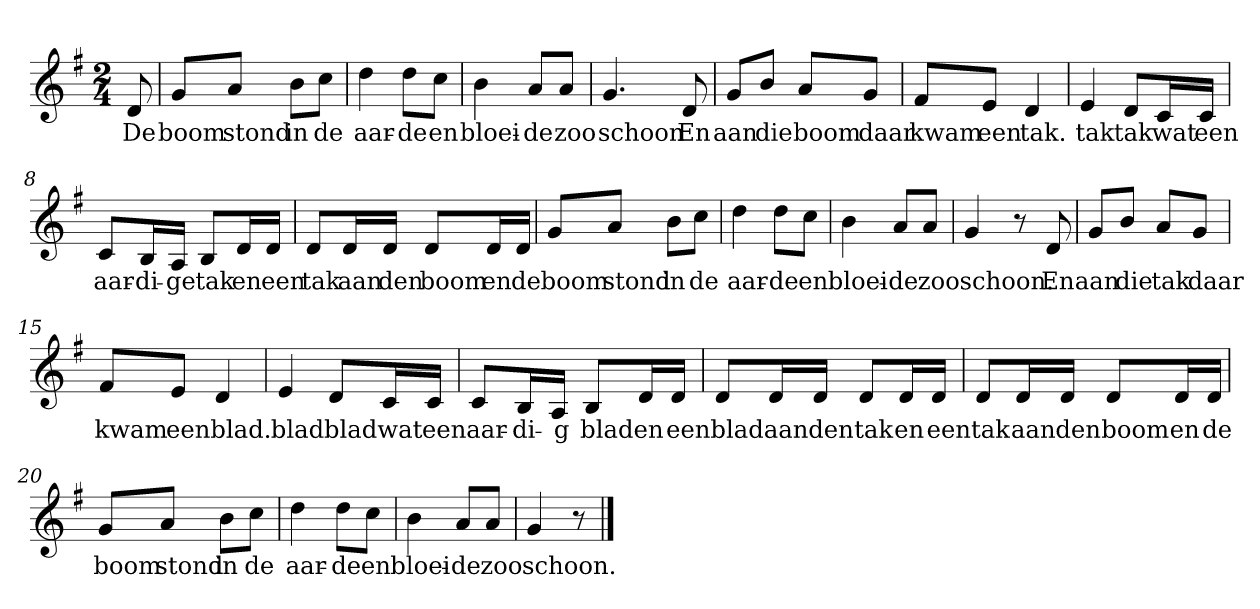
**kern	**text
*part1	*part1
*staff1	*staff1
*clefG2	*
*k[f#]	*
*G:	*
*M2/4	*
*MM120	*
=	=
8d	De
=1	=1
8g/L	boom
8a/J	stond
8b\L	in
8cc\J	de
=2	=2
4dd	aar-
8dd\L	-de
8cc\J	en
=3	=3
4b	bloei-
8a/L	-de
8a/J	zoo
=4	=4
4.g	schoon
8d	En
=5	=5
8g/L	aan
8b/J	die
8a/L	boom
8g/J	daar
=6	=6
8f#/L	kwam
8e/J	een
4d	tak.
=7	=7
4e	tak
8d/L	tak
16c/L	wat
16c/JJ	een
=8	=8
8c/L	aar-
16B/L	-di-
16A/JJ	-ge
8B/L	tak
16d/L	en
16d/JJ	een
=9	=9
8d/L	tak
16d/L	aan
16d/JJ	den
8d/L	boom
16d/L	en
16d/JJ	de
=10	=10
8g/L	boom
8a/J	stond
8b\L	in
8cc\J	de
=11	=11
4dd	aar-
8dd\L	-de
8cc\J	en
=12	=12
4b	bloei-
8a/L	-de
8a/J	zoo
=13	=13
4g	schoon.
8r	.
8d	En
=14	=14
8g/L	aan
8b/J	die
8a/L	tak
8g/J	daar
=15	=15
8f#/L	kwam
8e/J	een
4d	blad.
=16	=16
4e	blad
8d/L	blad
16c/L	wat
16c/JJ	een
=17	=17
8c/L	aar-
16B/L	-di-
16A/JJ	-g
8B/L	blad
16d/L	en
16d/JJ	een
=18	=18
8d/L	blad
16d/L	aan
16d/JJ	den
8d/L	tak
16d/L	en
16d/JJ	een
=19	=19
8d/L	tak
16d/L	aan
16d/JJ	den
8d/L	boom
16d/L	en
16d/JJ	de
=20	=20
8g/L	boom
8a/J	stond
8b\L	in
8cc\J	de
=21	=21
4dd	aar-
8dd\L	-de
8cc\J	en
=22	=22
4b	bloei-
8a/L	-de
8a/J	zoo
=23	=23
4g	schoon.
8r	.
==	==
*-	*-
